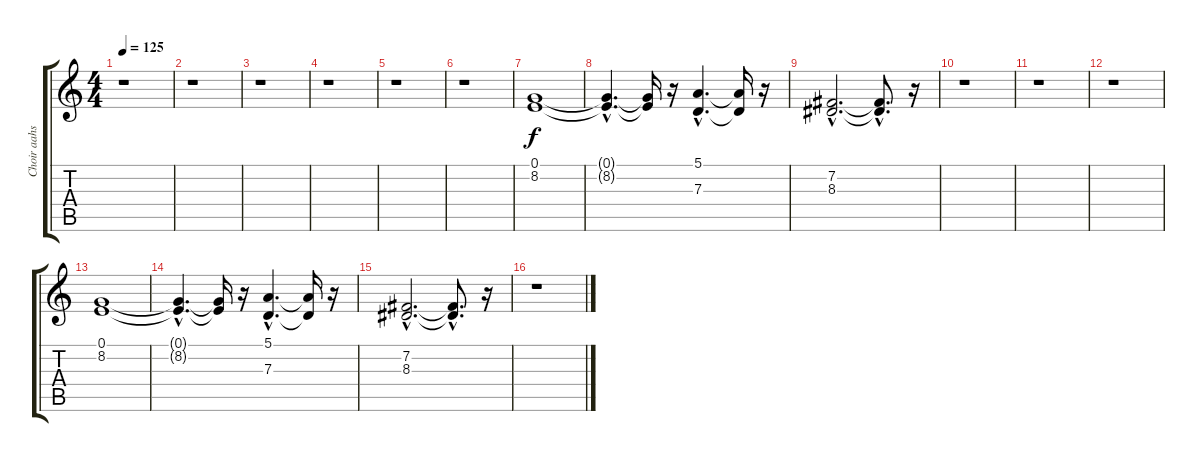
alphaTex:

\track ("Choir aahs" "Choir aahs") {instrument pad4choir}
\staff {score tabs}
\tuning (E4 B3 G3 D3 A2 E2) {hide}
\ts (4 4)
\tempo 125
\clef g2
\ks c
r.1{dy f} |
r.1 |
r.1 |
r.1 |
r.1 |
r.1 |
(0.1 8.2).1 |
(0.1{hac t} 8.2{hac t}).4{d} (0.1{t} 8.2{t}).16 r.16 (5.1{hac} 7.3{hac}).4{d} (5.1{t} 7.3{t}).16 r.16 |
(7.2{hac} 8.3{hac}).2{d} (7.2{hac t} 8.3{hac t}).8{d} r.16 |
r.1 |
r.1 |
r.1 |
(0.1 8.2).1 |
(0.1{hac t} 8.2{hac t}).4{d} (0.1{t} 8.2{t}).16 r.16 (5.1{hac} 7.3{hac}).4{d} (5.1{t} 7.3{t}).16 r.16 |
(7.2{hac} 8.3{hac}).2{d} (7.2{hac t} 8.3{hac t}).8{d} r.16 |
r.1
